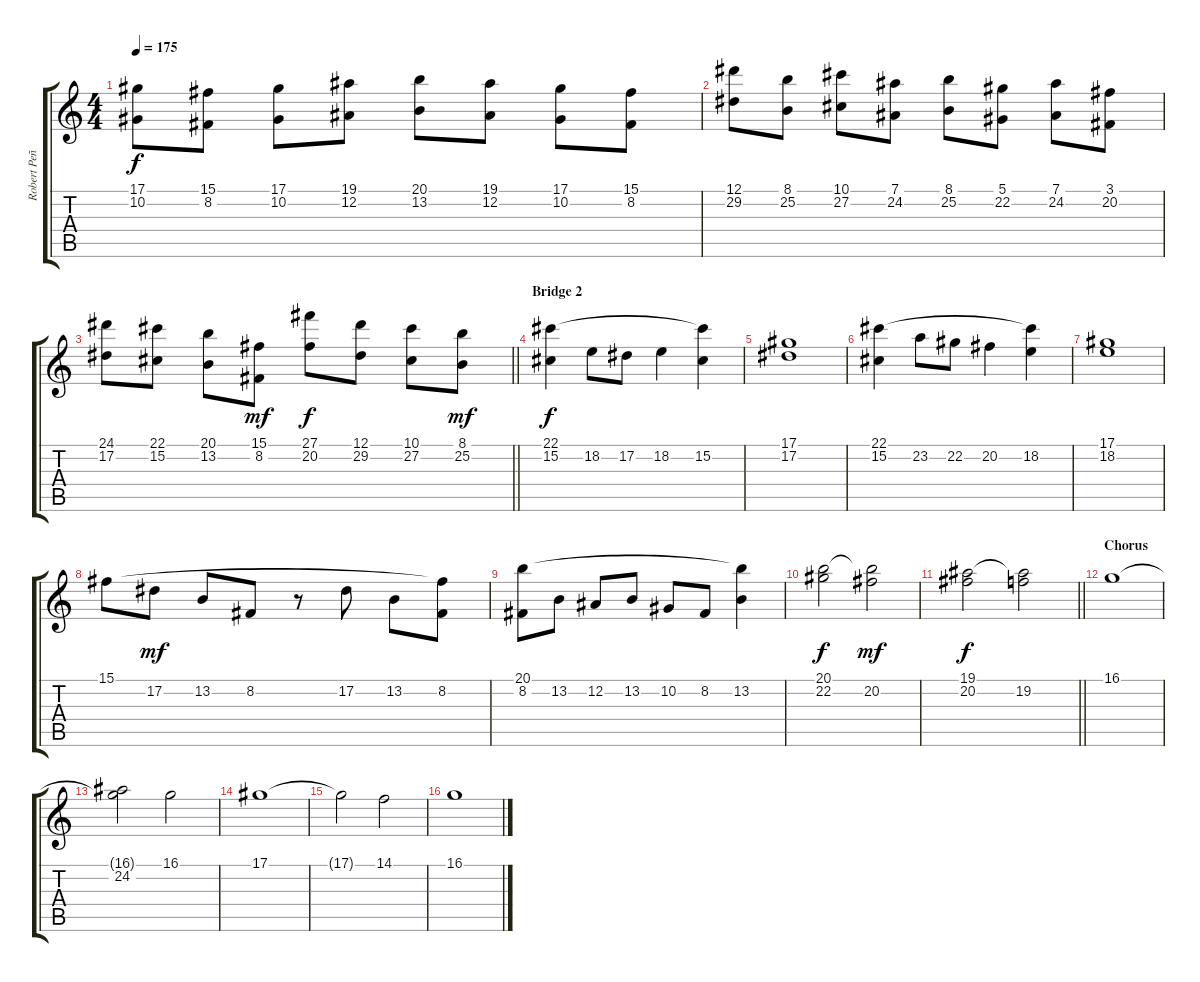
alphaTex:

\track ("Robert Peña de Kamus, Keyboard" "Robert Peñ") {instrument stringensemble1}
\staff {score tabs}
\tuning (Eb4 Bb3 Gb3 Db3 Ab2 Eb2) {hide}
\ts (4 4)
\tempo 175
\clef g2
\ks c
(17.1 10.2).8{dy f} (15.1 8.2).8 (17.1 10.2).8 (19.1 12.2).8 (20.1 13.2).8 (19.1 12.2).8 (17.1 10.2).8 (15.1 8.2).8 |
(12.1 29.2).8 (8.1 25.2).8 (10.1 27.2).8 (7.1 24.2).8 (8.1 25.2).8 (5.1 22.2).8 (7.1 24.2).8 (3.1 20.2).8 |
\barLineRight lightlight
(24.1 17.2).8 (22.1 15.2).8 (20.1 13.2).8 (15.1 8.2).8{dy mf} (27.1 20.2).8{dy f} (12.1 29.2).8 (10.1 27.2).8 (8.1 25.2).8{dy mf} |
\section ("" "Bridge 2")
(22.1 15.2).4{dy f volume 9} 18.2.8 17.2.8 18.2.4 (22.1{t} 15.2).4 |
(17.1 17.2).1 |
(22.1 15.2).4 23.2.8 22.2.8 20.2.4 (22.1{t} 18.2).4 |
(17.1 18.2).1 |
15.1.8 17.2.8{dy mf} 13.2.8 8.2.8 r.8 17.2.8 13.2.8 (15.1{t} 8.2).8 |
(20.1 8.2).8 13.2.8 12.2.8 13.2.8 10.2.8 8.2.8 (20.1{t} 13.2).4 |
(20.1 22.2).2{dy f} (20.1{t} 20.2).2{dy mf} |
\barLineRight lightlight
(19.1 20.2).2{dy f} (19.1{t} 19.2).2 |
\section ("" "Chorus")
16.1.1 |
(16.1{t} 24.2).2 16.1.2 |
17.1.1 |
17.1{t}.2 14.1.2 |
16.1.1
